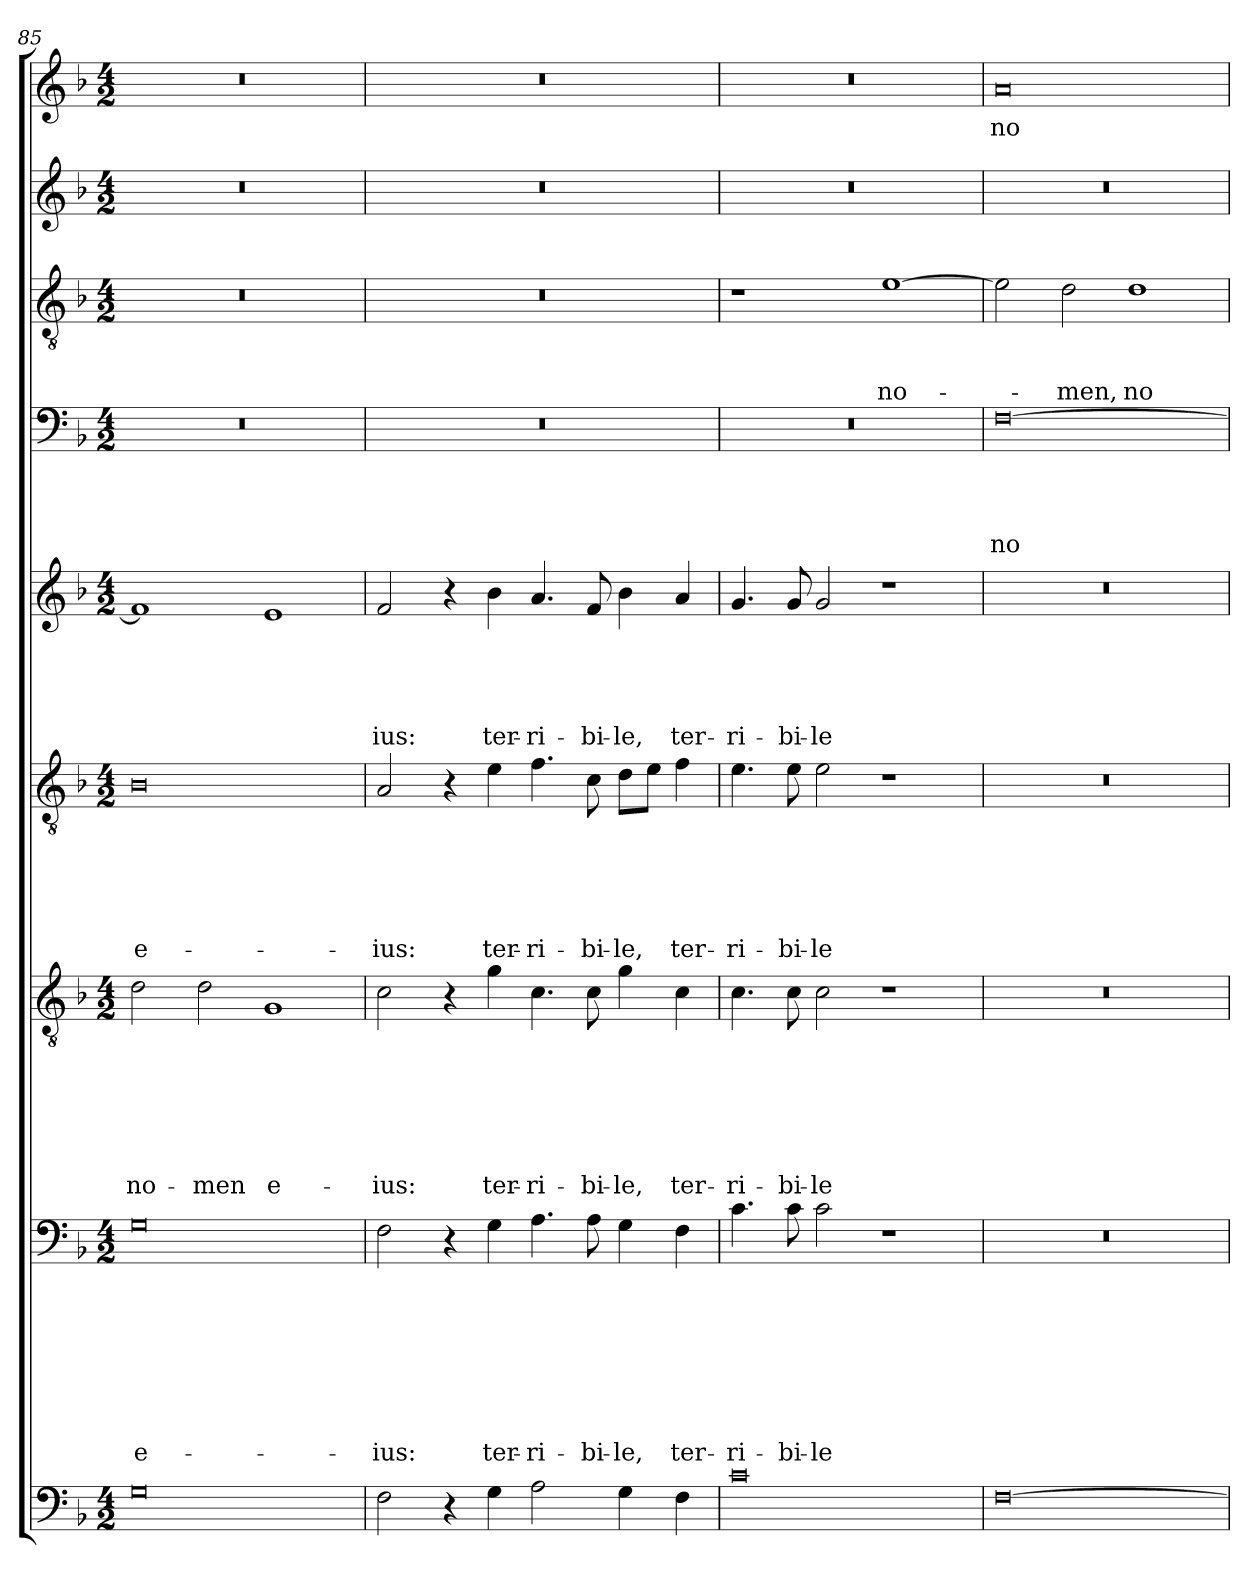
**kern	**kern	**text	**text	**text	**text	**text	**text	**text	**text	**kern	**text	**text	**text	**text	**text	**text	**text	**kern	**text	**text	**text	**text	**text	**text	**kern	**text	**text	**text	**text	**text	**kern	**text	**text	**text	**text	**kern	**text	**text	**text	**kern	**kern	**text
*part9	*part8	*part8	*part8	*part8	*part8	*part8	*part8	*part8	*part8	*part7	*part7	*part7	*part7	*part7	*part7	*part7	*part7	*part6	*part6	*part6	*part6	*part6	*part6	*part6	*part5	*part5	*part5	*part5	*part5	*part5	*part4	*part4	*part4	*part4	*part4	*part3	*part3	*part3	*part3	*part2	*part1	*part1
*staff9	*staff8	*staff8	*staff8	*staff8	*staff8	*staff8	*staff8	*staff8	*staff8	*staff7	*staff7	*staff7	*staff7	*staff7	*staff7	*staff7	*staff7	*staff6	*staff6	*staff6	*staff6	*staff6	*staff6	*staff6	*staff5	*staff5	*staff5	*staff5	*staff5	*staff5	*staff4	*staff4	*staff4	*staff4	*staff4	*staff3	*staff3	*staff3	*staff3	*staff2	*staff1	*staff1
!!LO:LB:g=z
*clefF4	*clefF4	*	*	*	*	*	*	*	*	*clefGv2	*	*	*	*	*	*	*	*clefGv2	*	*	*	*	*	*	*clefG2	*	*	*	*	*	*clefF4	*	*	*	*	*clefGv2	*	*	*	*clefG2	*clefG2	*
*k[b-]	*k[b-]	*	*	*	*	*	*	*	*	*k[b-]	*	*	*	*	*	*	*	*k[b-]	*	*	*	*	*	*	*k[b-]	*	*	*	*	*	*k[b-]	*	*	*	*	*k[b-]	*	*	*	*k[b-]	*k[b-]	*
*F:	*F:	*	*	*	*	*	*	*	*	*F:	*	*	*	*	*	*	*	*F:	*	*	*	*	*	*	*F:	*	*	*	*	*	*F:	*	*	*	*	*F:	*	*	*	*F:	*F:	*
*M4/2	*M4/2	*	*	*	*	*	*	*	*	*M4/2	*	*	*	*	*	*	*	*M4/2	*	*	*	*	*	*	*M4/2	*	*	*	*	*	*M4/2	*	*	*	*	*M4/2	*	*	*	*M4/2	*M4/2	*
=85	=85	=85	=85	=85	=85	=85	=85	=85	=85	=85	=85	=85	=85	=85	=85	=85	=85	=85	=85	=85	=85	=85	=85	=85	=85	=85	=85	=85	=85	=85	=85	=85	=85	=85	=85	=85	=85	=85	=85	=85	=85	=85
!	!	!	!	!	!	!	!	!	!LO:LY:b	!	!	!	!	!	!	!	!LO:LY:b	!	!	!	!	!	!	!LO:LY:b	!	!	!	!	!	!	!	!	!	!	!	!	!	!	!	!	!	!
0G	0G	.	.	.	.	.	.	.	e-	2d\	.	.	.	.	.	.	no-	0B-	.	.	.	.	.	e-	1f]	.	.	.	.	.	0r	.	.	.	.	0r	.	.	.	0r	0r	.
!	!	!	!	!	!	!	!	!	!	!	!	!	!	!	!	!	!LO:LY:b	!	!	!	!	!	!	!	!	!	!	!	!	!	!	!	!	!	!	!	!	!	!	!	!	!
.	.	.	.	.	.	.	.	.	.	2d\	.	.	.	.	.	.	-men	.	.	.	.	.	.	.	.	.	.	.	.	.	.	.	.	.	.	.	.	.	.	.	.	.
!	!	!	!	!	!	!	!	!	!	!	!	!	!	!	!	!	!LO:LY:b	!	!	!	!	!	!	!	!	!	!	!	!	!	!	!	!	!	!	!	!	!	!	!	!	!
.	.	.	.	.	.	.	.	.	.	1G	.	.	.	.	.	.	e-	.	.	.	.	.	.	.	1e	.	.	.	.	.	.	.	.	.	.	.	.	.	.	.	.	.
=86	=86	=86	=86	=86	=86	=86	=86	=86	=86	=86	=86	=86	=86	=86	=86	=86	=86	=86	=86	=86	=86	=86	=86	=86	=86	=86	=86	=86	=86	=86	=86	=86	=86	=86	=86	=86	=86	=86	=86	=86	=86	=86
!	!	!	!	!	!	!	!	!	!LO:LY:b	!	!	!	!	!	!	!	!LO:LY:b	!	!	!	!	!	!	!LO:LY:b	!	!	!	!	!	!LO:LY:b	!	!	!	!	!	!	!	!	!	!	!	!
2F\	2F\	.	.	.	.	.	.	.	-ius:	2c\	.	.	.	.	.	.	-ius:	2A/	.	.	.	.	.	-ius:	2f/	.	.	.	.	-ius:	0r	.	.	.	.	0r	.	.	.	0r	0r	.
4r	4r	.	.	.	.	.	.	.	.	4r	.	.	.	.	.	.	.	4r	.	.	.	.	.	.	4r	.	.	.	.	.	.	.	.	.	.	.	.	.	.	.	.	.
!	!	!	!	!	!	!	!	!	!LO:LY:b	!	!	!	!	!	!	!	!LO:LY:b	!	!	!	!	!	!	!LO:LY:b	!	!	!	!	!	!LO:LY:b	!	!	!	!	!	!	!	!	!	!	!	!
4G\	4G\	.	.	.	.	.	.	.	ter-	4g\	.	.	.	.	.	.	ter-	4e\	.	.	.	.	.	ter-	4b-\	.	.	.	.	ter-	.	.	.	.	.	.	.	.	.	.	.	.
!	!	!	!	!	!	!	!	!	!LO:LY:b	!	!	!	!	!	!	!	!LO:LY:b	!	!	!	!	!	!	!LO:LY:b	!	!	!	!	!	!LO:LY:b	!	!	!	!	!	!	!	!	!	!	!	!
2A\	4.A\	.	.	.	.	.	.	.	-ri-	4.c\	.	.	.	.	.	.	-ri-	4.f\	.	.	.	.	.	-ri-	4.a/	.	.	.	.	-ri-	.	.	.	.	.	.	.	.	.	.	.	.
!	!	!	!	!	!	!	!	!	!LO:LY:b	!	!	!	!	!	!	!	!LO:LY:b	!	!	!	!	!	!	!LO:LY:b	!	!	!	!	!	!LO:LY:b	!	!	!	!	!	!	!	!	!	!	!	!
.	8A\	.	.	.	.	.	.	.	-bi-	8c\	.	.	.	.	.	.	-bi-	8c\	.	.	.	.	.	-bi-	8f/	.	.	.	.	-bi-	.	.	.	.	.	.	.	.	.	.	.	.
!	!	!	!	!	!	!	!	!	!LO:LY:b	!	!	!	!	!	!	!	!LO:LY:b	!	!	!	!	!	!	!LO:LY:b	!	!	!	!	!	!LO:LY:b	!	!	!	!	!	!	!	!	!	!	!	!
4G\	4G\	.	.	.	.	.	.	.	-le,	4g\	.	.	.	.	.	.	-le,	8d\L	.	.	.	.	.	-le,	4b-\	.	.	.	.	-le,	.	.	.	.	.	.	.	.	.	.	.	.
.	.	.	.	.	.	.	.	.	.	.	.	.	.	.	.	.	.	8e\J	.	.	.	.	.	.	.	.	.	.	.	.	.	.	.	.	.	.	.	.	.	.	.	.
!	!	!	!	!	!	!	!	!	!LO:LY:b	!	!	!	!	!	!	!	!LO:LY:b	!	!	!	!	!	!	!LO:LY:b	!	!	!	!	!	!LO:LY:b	!	!	!	!	!	!	!	!	!	!	!	!
4F\	4F\	.	.	.	.	.	.	.	ter-	4c\	.	.	.	.	.	.	ter-	4f\	.	.	.	.	.	ter-	4a/	.	.	.	.	ter-	.	.	.	.	.	.	.	.	.	.	.	.
=87	=87	=87	=87	=87	=87	=87	=87	=87	=87	=87	=87	=87	=87	=87	=87	=87	=87	=87	=87	=87	=87	=87	=87	=87	=87	=87	=87	=87	=87	=87	=87	=87	=87	=87	=87	=87	=87	=87	=87	=87	=87	=87
!	!	!	!	!	!	!	!	!	!LO:LY:b	!	!	!	!	!	!	!	!LO:LY:b	!	!	!	!	!	!	!LO:LY:b	!	!	!	!	!	!LO:LY:b	!	!	!	!	!	!	!	!	!	!	!	!
0c	4.c\	.	.	.	.	.	.	.	-ri-	4.c\	.	.	.	.	.	.	-ri-	4.e\	.	.	.	.	.	-ri-	4.g/	.	.	.	.	-ri-	0r	.	.	.	.	1r	.	.	.	0r	0r	.
!	!	!	!	!	!	!	!	!	!LO:LY:b	!	!	!	!	!	!	!	!LO:LY:b	!	!	!	!	!	!	!LO:LY:b	!	!	!	!	!	!LO:LY:b	!	!	!	!	!	!	!	!	!	!	!	!
.	8c\	.	.	.	.	.	.	.	-bi-	8c\	.	.	.	.	.	.	-bi-	8e\	.	.	.	.	.	-bi-	8g/	.	.	.	.	-bi-	.	.	.	.	.	.	.	.	.	.	.	.
!	!	!	!	!	!	!	!	!	!LO:LY:b	!	!	!	!	!	!	!	!LO:LY:b	!	!	!	!	!	!	!LO:LY:b	!	!	!	!	!	!LO:LY:b	!	!	!	!	!	!	!	!	!	!	!	!
.	2c\	.	.	.	.	.	.	.	-le	2c\	.	.	.	.	.	.	-le	2e\	.	.	.	.	.	-le	2g/	.	.	.	.	-le	.	.	.	.	.	.	.	.	.	.	.	.
!	!	!	!	!	!	!	!	!	!	!	!	!	!	!	!	!	!	!	!	!	!	!	!	!	!	!	!	!	!	!	!	!	!	!	!	!	!	!	!LO:LY:b	!	!	!
.	1r	.	.	.	.	.	.	.	.	1r	.	.	.	.	.	.	.	1r	.	.	.	.	.	.	1r	.	.	.	.	.	.	.	.	.	.	[1e	.	.	no-	.	.	.
=88	=88	=88	=88	=88	=88	=88	=88	=88	=88	=88	=88	=88	=88	=88	=88	=88	=88	=88	=88	=88	=88	=88	=88	=88	=88	=88	=88	=88	=88	=88	=88	=88	=88	=88	=88	=88	=88	=88	=88	=88	=88	=88
!	!	!	!	!	!	!	!	!	!	!	!	!	!	!	!	!	!	!	!	!	!	!	!	!	!	!	!	!	!	!	!	!	!	!	!LO:LY:b	!	!	!	!	!	!	!LO:LY:b
[0F	0r	.	.	.	.	.	.	.	.	0r	.	.	.	.	.	.	.	0r	.	.	.	.	.	.	0r	.	.	.	.	.	[0F	.	.	.	no-	2e\]	.	.	.	0r	0a	no-
!	!	!	!	!	!	!	!	!	!	!	!	!	!	!	!	!	!	!	!	!	!	!	!	!	!	!	!	!	!	!	!	!	!	!	!	!	!	!	!LO:LY:b	!	!	!
.	.	.	.	.	.	.	.	.	.	.	.	.	.	.	.	.	.	.	.	.	.	.	.	.	.	.	.	.	.	.	.	.	.	.	.	2d\	.	.	-men,	.	.	.
!	!	!	!	!	!	!	!	!	!	!	!	!	!	!	!	!	!	!	!	!	!	!	!	!	!	!	!	!	!	!	!	!	!	!	!	!	!	!	!LO:LY:b	!	!	!
.	.	.	.	.	.	.	.	.	.	.	.	.	.	.	.	.	.	.	.	.	.	.	.	.	.	.	.	.	.	.	.	.	.	.	.	1d	.	.	no-	.	.	.
=	=	=	=	=	=	=	=	=	=	=	=	=	=	=	=	=	=	=	=	=	=	=	=	=	=	=	=	=	=	=	=	=	=	=	=	=	=	=	=	=	=	=
*-	*-	*-	*-	*-	*-	*-	*-	*-	*-	*-	*-	*-	*-	*-	*-	*-	*-	*-	*-	*-	*-	*-	*-	*-	*-	*-	*-	*-	*-	*-	*-	*-	*-	*-	*-	*-	*-	*-	*-	*-	*-	*-
